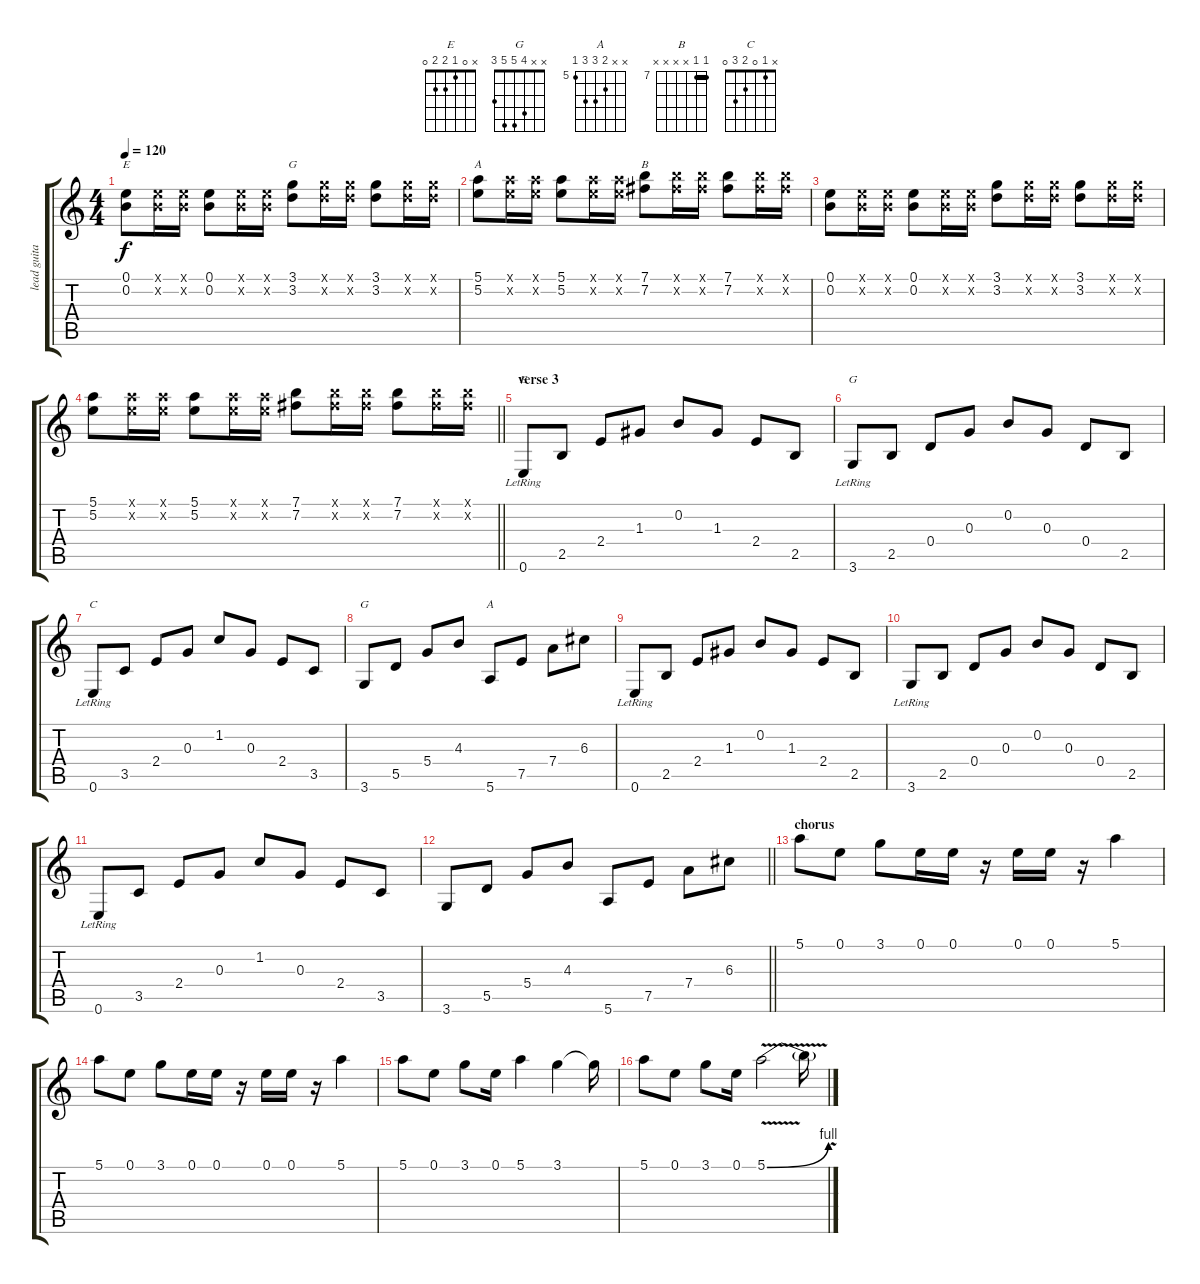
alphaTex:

\track ("lead guitar" "lead guita") {instrument overdrivenguitar}
\staff {score tabs}
\tuning (E4 B3 G3 D3 A2 E2) {hide}
\chord ("E" 0 0 x x x x)
\chord ("G" 3 3 x x x x) {barre 3}
\chord ("A" 5 5 x x x x) {barre 5}
\chord ("B" 7 7 x x x x) {firstfret 7 barre 7}
\chord ("E" x 0 1 2 2 0)
\chord ("G" x 0 0 0 2 3)
\chord ("C" x 1 0 2 3 0)
\chord ("G" x x 4 5 5 3)
\chord ("A" x x 6 7 7 5) {firstfret 5}
\ts (4 4)
\tempo 120
\clef g2
\ks c
(0.1 0.2).8{ch "E" dy f} (0.1{x} 0.2{x}).16 (0.1{x} 0.2{x}).16 (0.1 0.2).8 (0.1{x} 0.2{x}).16 (0.1{x} 0.2{x}).16 (3.1 3.2).8{ch "G"} (3.1{x} 3.2{x}).16 (3.1{x} 3.2{x}).16 (3.1 3.2).8 (3.1{x} 3.2{x}).16 (3.1{x} 3.2{x}).16 |
(5.1 5.2).8{ch "A"} (5.1{x} 5.2{x}).16 (5.1{x} 5.2{x}).16 (5.1 5.2).8 (5.1{x} 5.2{x}).16 (5.1{x} 5.2{x}).16 (7.1 7.2).8{ch "B"} (7.1{x} 7.2{x}).16 (7.1{x} 7.2{x}).16 (7.1 7.2).8 (7.1{x} 7.2{x}).16 (7.1{x} 7.2{x}).16 |
(0.1 0.2).8 (0.1{x} 0.2{x}).16 (0.1{x} 0.2{x}).16 (0.1 0.2).8 (0.1{x} 0.2{x}).16 (0.1{x} 0.2{x}).16 (3.1 3.2).8 (3.1{x} 3.2{x}).16 (3.1{x} 3.2{x}).16 (3.1 3.2).8 (3.1{x} 3.2{x}).16 (3.1{x} 3.2{x}).16 |
\barLineRight lightlight
(5.1 5.2).8 (5.1{x} 5.2{x}).16 (5.1{x} 5.2{x}).16 (5.1 5.2).8 (5.1{x} 5.2{x}).16 (5.1{x} 5.2{x}).16 (7.1 7.2).8 (7.1{x} 7.2{x}).16 (7.1{x} 7.2{x}).16 (7.1 7.2).8 (7.1{x} 7.2{x}).16 (7.1{x} 7.2{x}).16 |
\section ("" "verse 3")
0.6{lr}.8{ch "E"} 2.5.8 2.4.8 1.3.8 0.2.8 1.3.8 2.4.8 2.5.8 |
3.6{lr}.8{ch "G"} 2.5.8 0.4.8 0.3.8 0.2.8 0.3.8 0.4.8 2.5.8 |
0.6{lr}.8{ch "C"} 3.5.8 2.4.8 0.3.8 1.2.8 0.3.8 2.4.8 3.5.8 |
3.6.8{ch "G"} 5.5.8 5.4.8 4.3.8 5.6.8{ch "A"} 7.5.8 7.4.8 6.3.8 |
0.6{lr}.8 2.5.8 2.4.8 1.3.8 0.2.8 1.3.8 2.4.8 2.5.8 |
3.6{lr}.8 2.5.8 0.4.8 0.3.8 0.2.8 0.3.8 0.4.8 2.5.8 |
0.6{lr}.8 3.5.8 2.4.8 0.3.8 1.2.8 0.3.8 2.4.8 3.5.8 |
\barLineRight lightlight
3.6.8 5.5.8 5.4.8 4.3.8 5.6.8 7.5.8 7.4.8 6.3.8 |
\section ("" "chorus")
5.1.8 0.1.8 3.1.8 0.1.16 0.1.16 r.16 0.1.16 0.1.16 r.16 5.1.4 |
5.1.8 0.1.8 3.1.8 0.1.16 0.1.16 r.16 0.1.16 0.1.16 r.16 5.1.4 |
5.1.8 0.1.8 3.1.8 0.1.16 5.1.4 3.1.4 3.1{t}.16 |
5.1.8 0.1.8 3.1.8 0.1.16 5.1{be (bend 0 0 60 4) v}.2 5.1{v t}.16
